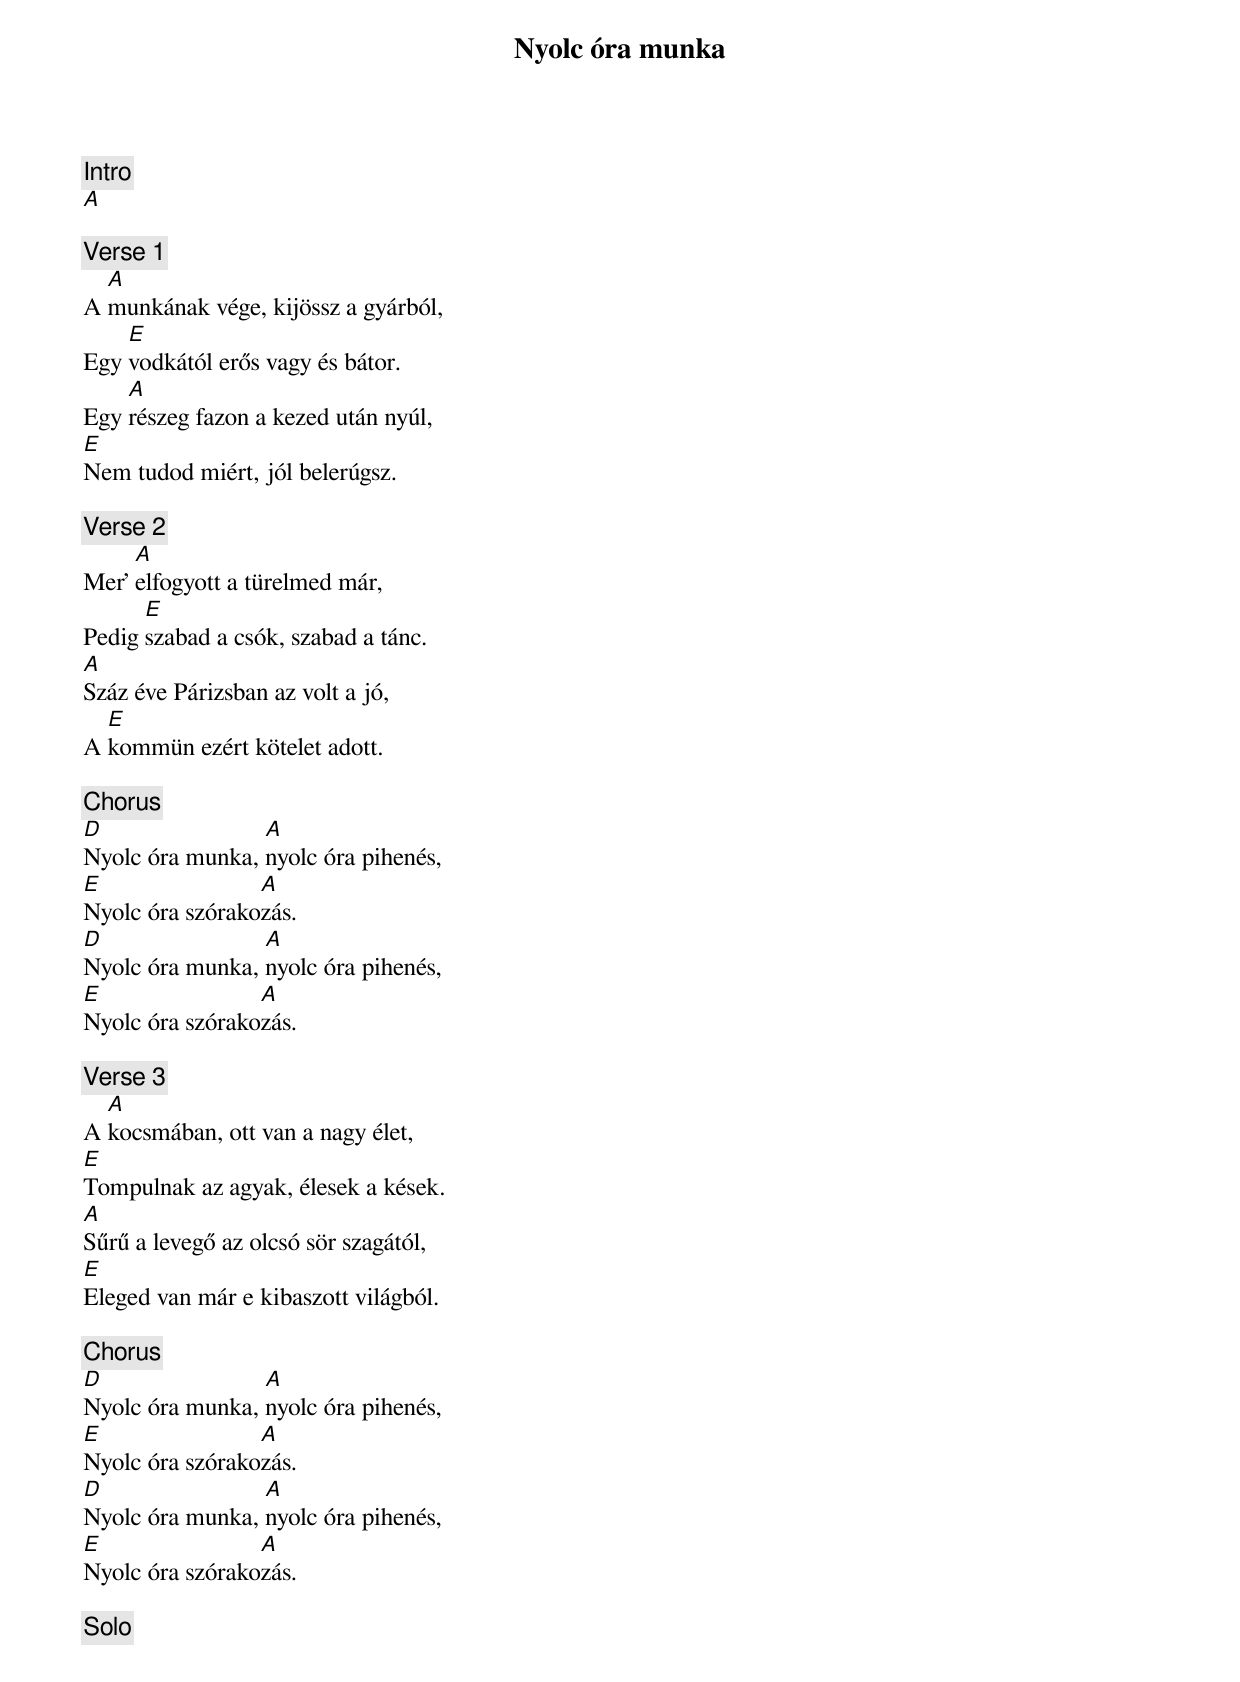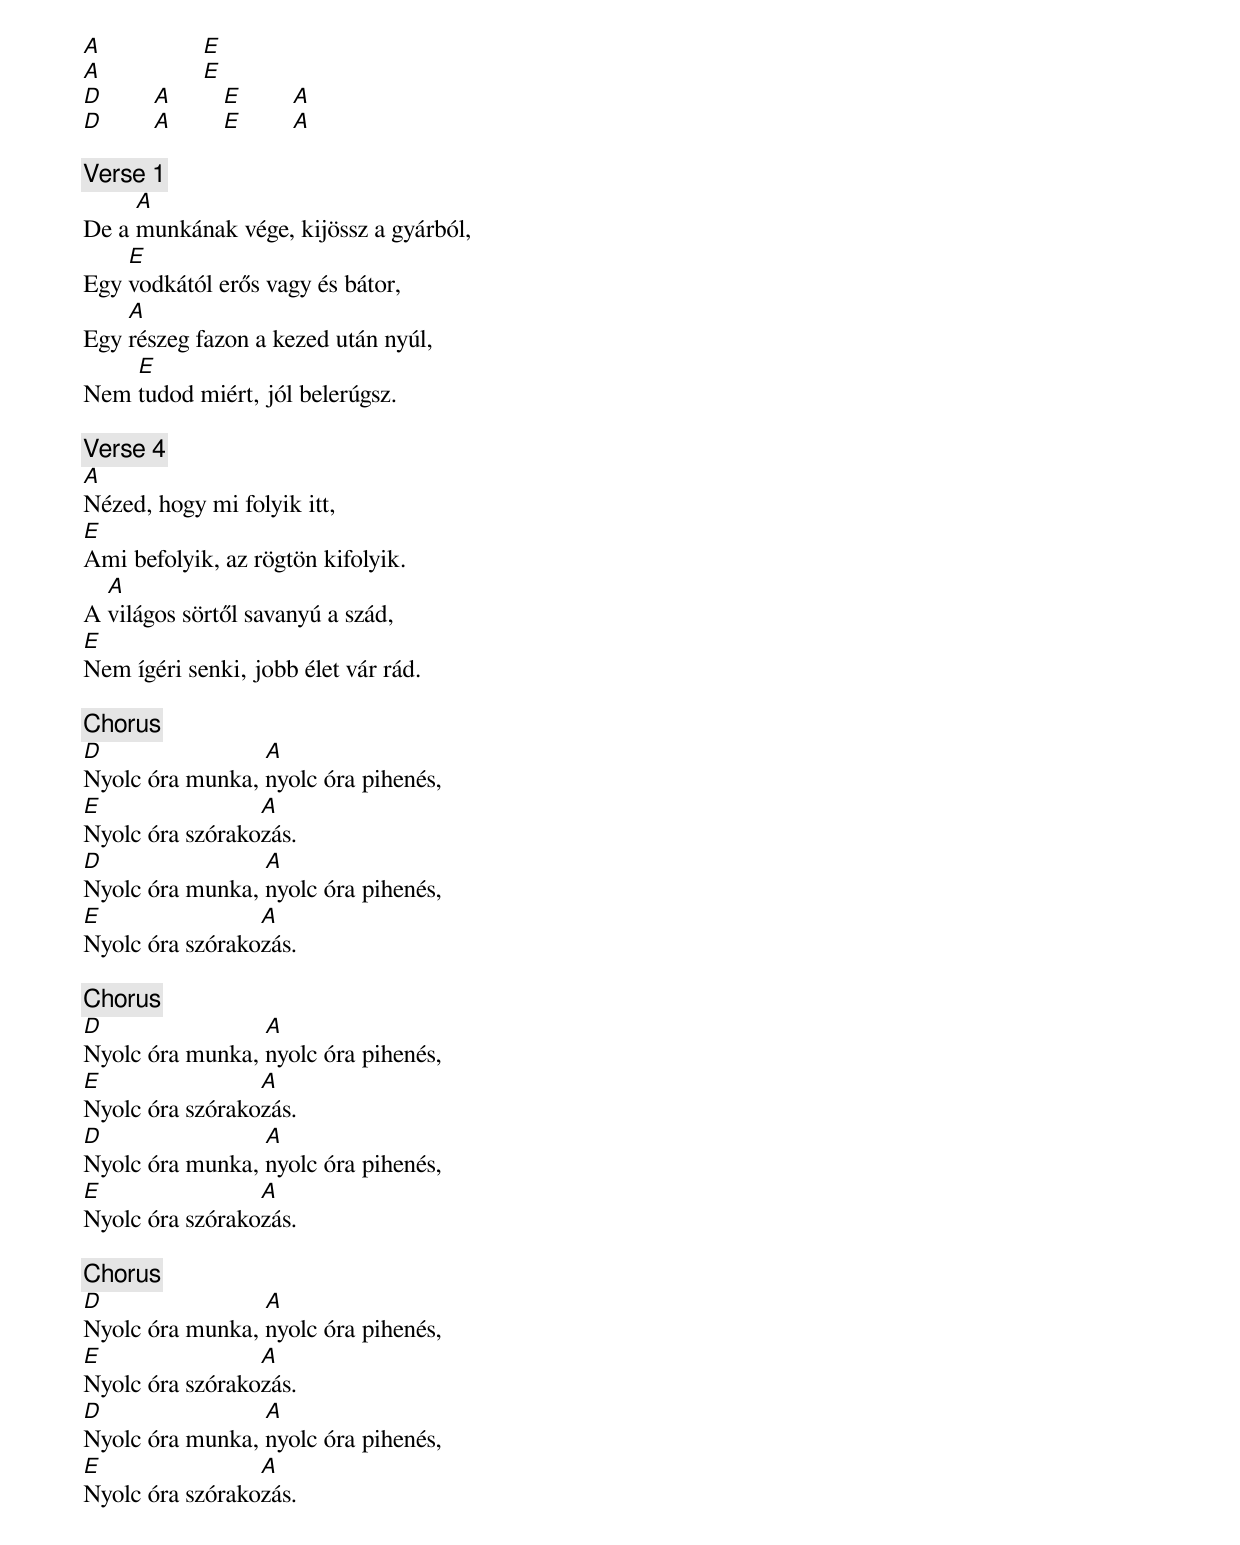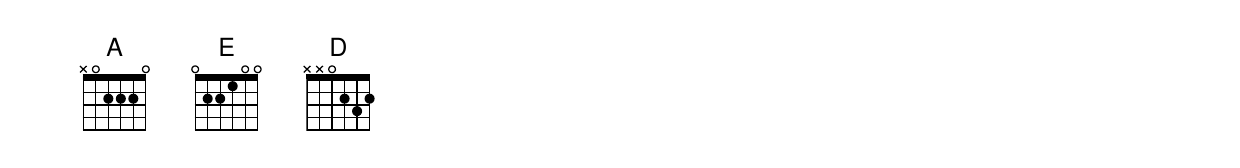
{title: Nyolc óra munka}
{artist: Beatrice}
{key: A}
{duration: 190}
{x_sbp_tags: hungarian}

{c: Intro}
[A]

{c: Verse 1}
A [A]munkának vége, kijössz a gyárból,
Egy [E]vodkától erős vagy és bátor.
Egy [A]részeg fazon a kezed után nyúl,
[E]Nem tudod miért, jól belerúgsz.

{c: Verse 2}
Mer' [A]elfogyott a türelmed már,
Pedig [E]szabad a csók, szabad a tánc.
[A]Száz éve Párizsban az volt a jó,
A [E]kommün ezért kötelet adott.

{c: Chorus}
[D]Nyolc óra munka, [A]nyolc óra pihenés,
[E]Nyolc óra szórako[A]zás.
[D]Nyolc óra munka, [A]nyolc óra pihenés,
[E]Nyolc óra szórako[A]zás.

{c: Verse 3}
A [A]kocsmában, ott van a nagy élet,
[E]Tompulnak az agyak, élesek a kések.
[A]Sűrű a levegő az olcsó sör szagától,
[E]Eleged van már e kibaszott világból.

{c: Chorus}
[D]Nyolc óra munka, [A]nyolc óra pihenés,
[E]Nyolc óra szórako[A]zás.
[D]Nyolc óra munka, [A]nyolc óra pihenés,
[E]Nyolc óra szórako[A]zás.

{c: Solo}
[A]                [E]
[A]                [E]
[D]        [A]        [E]        [A]
[D]        [A]        [E]        [A]

{c: Verse 1}
De a [A]munkának vége, kijössz a gyárból,
Egy [E]vodkától erős vagy és bátor,
Egy [A]részeg fazon a kezed után nyúl,
Nem [E]tudod miért, jól belerúgsz.

{c: Verse 4}
[A]Nézed, hogy mi folyik itt,
[E]Ami befolyik, az rögtön kifolyik.
A [A]világos sörtől savanyú a szád,
[E]Nem ígéri senki, jobb élet vár rád.

{c: Chorus}
[D]Nyolc óra munka, [A]nyolc óra pihenés,
[E]Nyolc óra szórako[A]zás.
[D]Nyolc óra munka, [A]nyolc óra pihenés,
[E]Nyolc óra szórako[A]zás.

{c: Chorus}
[D]Nyolc óra munka, [A]nyolc óra pihenés,
[E]Nyolc óra szórako[A]zás.
[D]Nyolc óra munka, [A]nyolc óra pihenés,
[E]Nyolc óra szórako[A]zás.

{c: Chorus}
[D]Nyolc óra munka, [A]nyolc óra pihenés,
[E]Nyolc óra szórako[A]zás.
[D]Nyolc óra munka, [A]nyolc óra pihenés,
[E]Nyolc óra szórako[A]zás.
